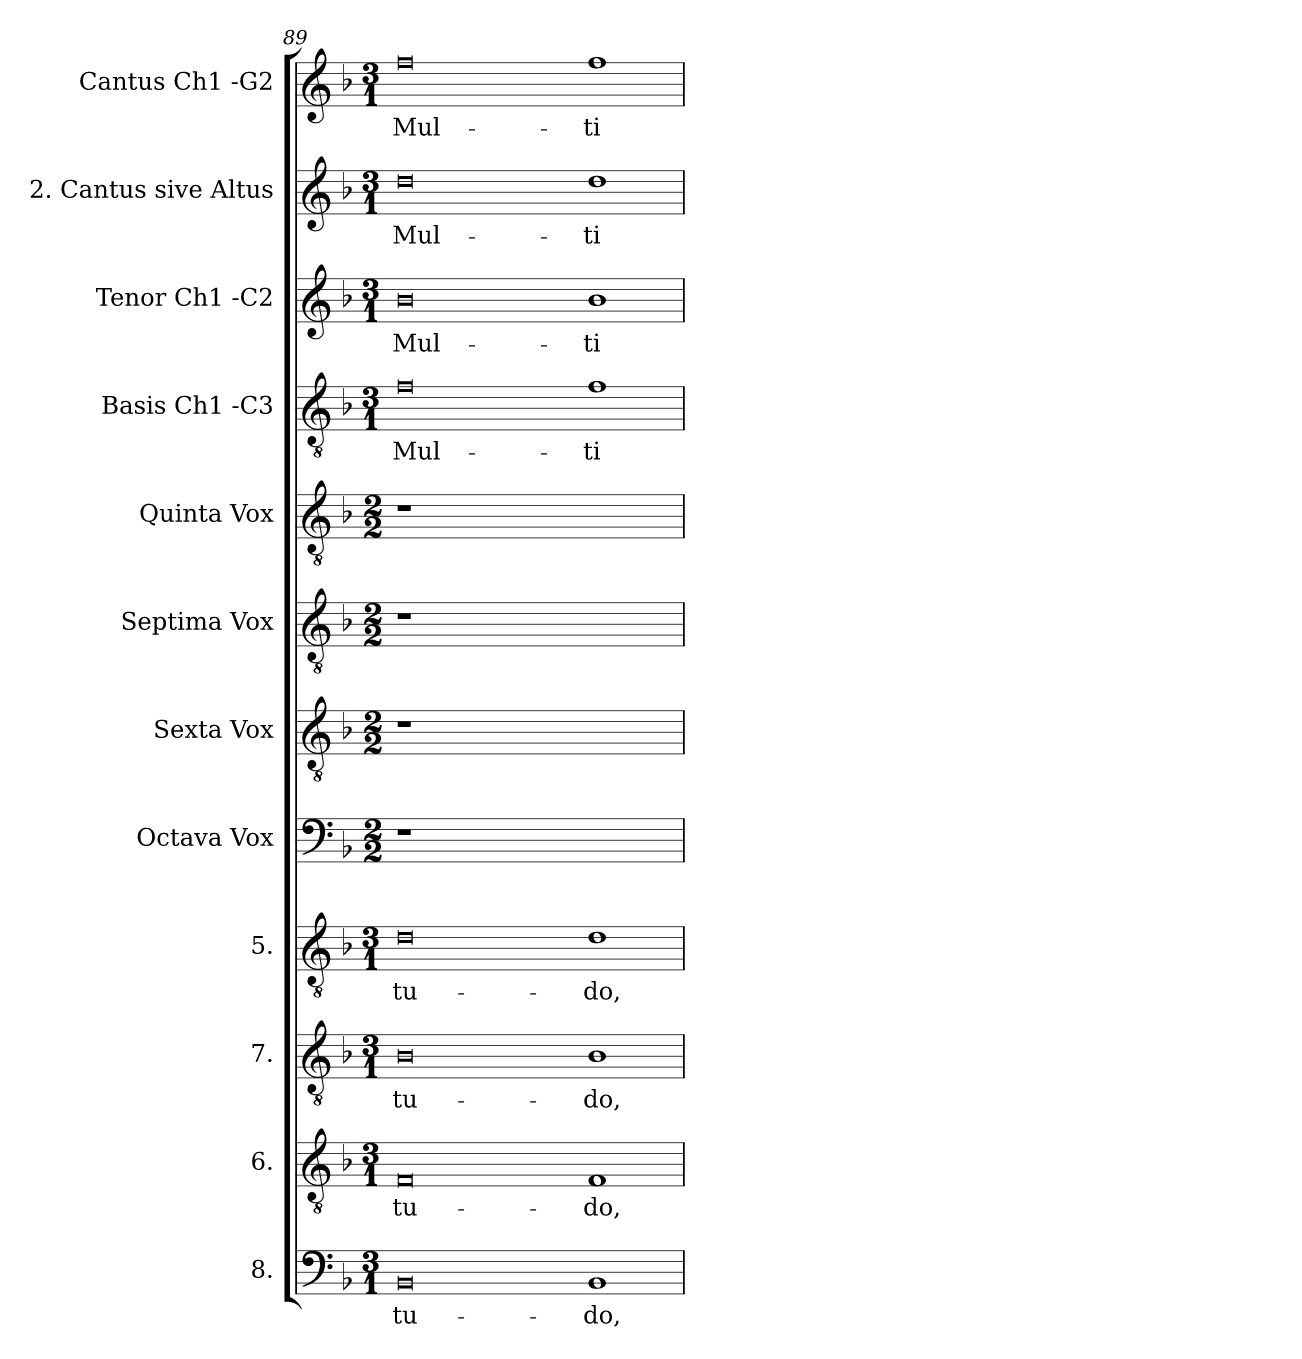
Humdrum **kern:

**kern	**text	**kern	**text	**kern	**text	**kern	**text	**kern	**kern	**kern	**kern	**kern	**text	**kern	**text	**kern	**text	**kern	**text
*part12	*part12	*part11	*part11	*part10	*part10	*part9	*part9	*part8	*part7	*part6	*part5	*part4	*part4	*part3	*part3	*part2	*part2	*part1	*part1
*staff12	*staff12	*staff11	*staff11	*staff10	*staff10	*staff9	*staff9	*staff8	*staff7	*staff6	*staff5	*staff4	*staff4	*staff3	*staff3	*staff2	*staff2	*staff1	*staff1
*I"8.	*	*I"6.	*	*I"7.	*	*I"5.	*	*I"Octava  Vox	*I"Sexta  Vox	*I"Septima  Vox	*I"Quinta  Vox	*I"Basis  Ch1 -C3	*	*I"Tenor  Ch1 -C2	*	*I"2. Cantus sive  Altus	*	*I"Cantus  Ch1 -G2	*
*	*	*	*	*	*	*	*	*	*	*	*	*I'B	*	*I'T	*	*I'A	*	*I'C	*
*clefF4	*	*clefGv2	*	*clefGv2	*	*clefGv2	*	*clefF4	*clefGv2	*clefGv2	*clefGv2	*clefGv2	*	*clefG2	*	*clefG2	*	*clefG2	*
*k[b-]	*	*k[b-]	*	*k[b-]	*	*k[b-]	*	*k[b-]	*k[b-]	*k[b-]	*k[b-]	*k[b-]	*	*k[b-]	*	*k[b-]	*	*k[b-]	*
*F:	*	*F:	*	*F:	*	*F:	*	*F:	*F:	*F:	*F:	*F:	*	*F:	*	*F:	*	*F:	*
*M3/1	*	*M3/1	*	*M3/1	*	*M3/1	*	*M2/2	*M2/2	*M2/2	*M2/2	*M3/1	*	*M3/1	*	*M3/1	*	*M3/1	*
=89	=89	=89	=89	=89	=89	=89	=89	=89	=89	=89	=89	=89	=89	=89	=89	=89	=89	=89	=89
!	!LO:LY:b:cj	!	!LO:LY:b:cj	!	!LO:LY:b:cj	!	!LO:LY:b:cj	!	!	!	!	!	!LO:LY:b:cj	!	!LO:LY:b:cj	!	!LO:LY:b:cj	!	!LO:LY:b:cj
0BB-	-tu-	0F	-tu-	0B-	-tu-	0d	-tu-	1r	1r	1r	1r	0f	Mul-	0b-	Mul-	0dd	Mul-	0ff	Mul-
.	.	.	.	.	.	.	.	0ryy	0ryy	0ryy	0ryy	.	.	.	.	.	.	.	.
!	!LO:LY:b:cj	!	!LO:LY:b:cj	!	!LO:LY:b:cj	!	!LO:LY:b:cj	!	!	!	!	!	!LO:LY:b:cj	!	!LO:LY:b:cj	!	!LO:LY:b:cj	!	!LO:LY:b:cj
1BB-	-do,	1F	-do,	1B-	-do,	1d	-do,	.	.	.	.	1f	-ti-	1b-	-ti-	1dd	-ti-	1ff	-ti-
=	=	=	=	=	=	=	=	=	=	=	=	=	=	=	=	=	=	=	=
*-	*-	*-	*-	*-	*-	*-	*-	*-	*-	*-	*-	*-	*-	*-	*-	*-	*-	*-	*-
